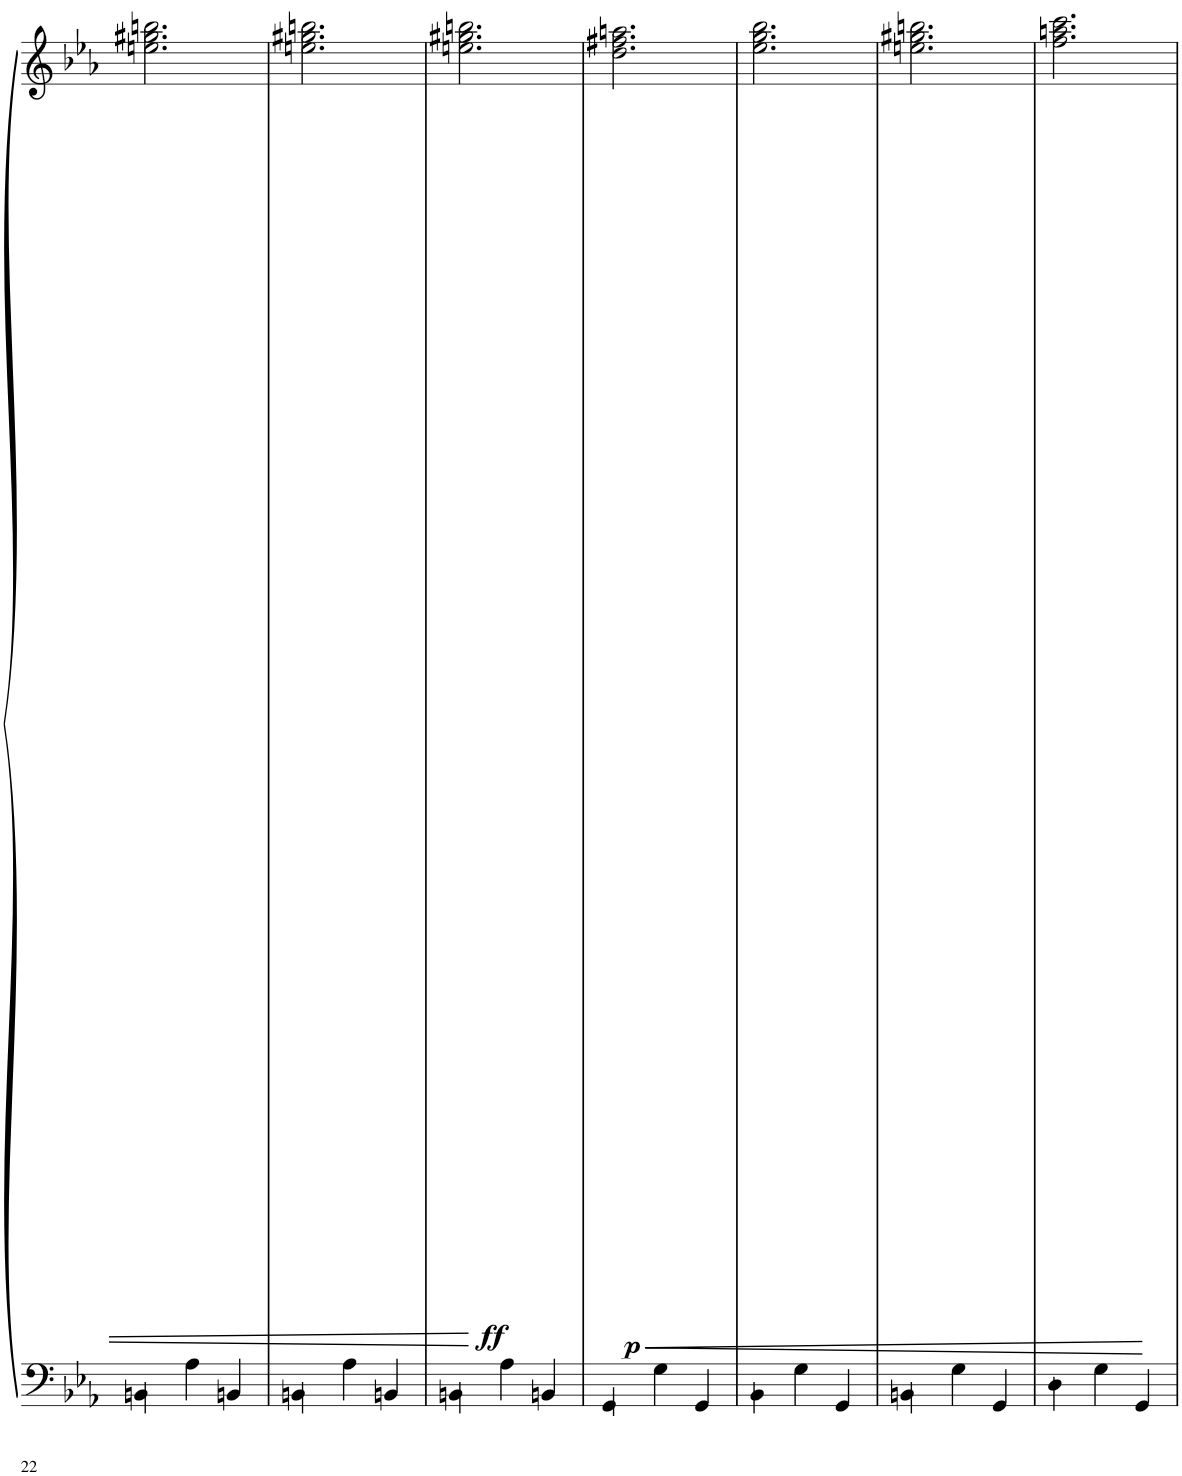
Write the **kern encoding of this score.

**kern	**kern	**dynam
*part1	*part1	*part1
*staff2	*staff1	*staff1/2
*I"Piano	*	*
*I'Pno	*	*
!!LO:PB:g=z
*clefF4	*clefG2	*
*k[b-e-a-]	*k[b-e-a-]	*
*M3/4	*M3/4	*
=255	=255	=255
4En\	2.een\ 2.gg#X\ 2.bbn\	.
4A-\	.	.
4BBn/	.	.
=256	=256	=256
4En\	2.een\ 2.gg#X\ 2.bbn\	.
4A-\	.	.
4BBn/	.	.
=257	=257	=257
!	!	!LO:DY:b
4En\	2.een\ 2.gg#X\ 2.bbn\	ff
4A-\	.	.
4BBn/	.	.
=258	=258	=258
!	!	!LO:DY:b
4D\	2.dd\ 2.ff#X\ 2.aan\	p
4G\	.	.
4GG/	.	.
=259	=259	=259
4E-\	2.ee-\ 2.gg\ 2.bb-\	.
4G\	.	.
4GG/	.	.
=260	=260	=260
4En\	2.een\ 2.gg#X\ 2.bbn\	.
4G\	.	.
4GG/	.	.
=261	=261	=261
4F\	2.ff\ 2.aan\ 2.ccc\	.
4G\	.	.
4GG/	.	.
=	=	=
*-	*-	*-
